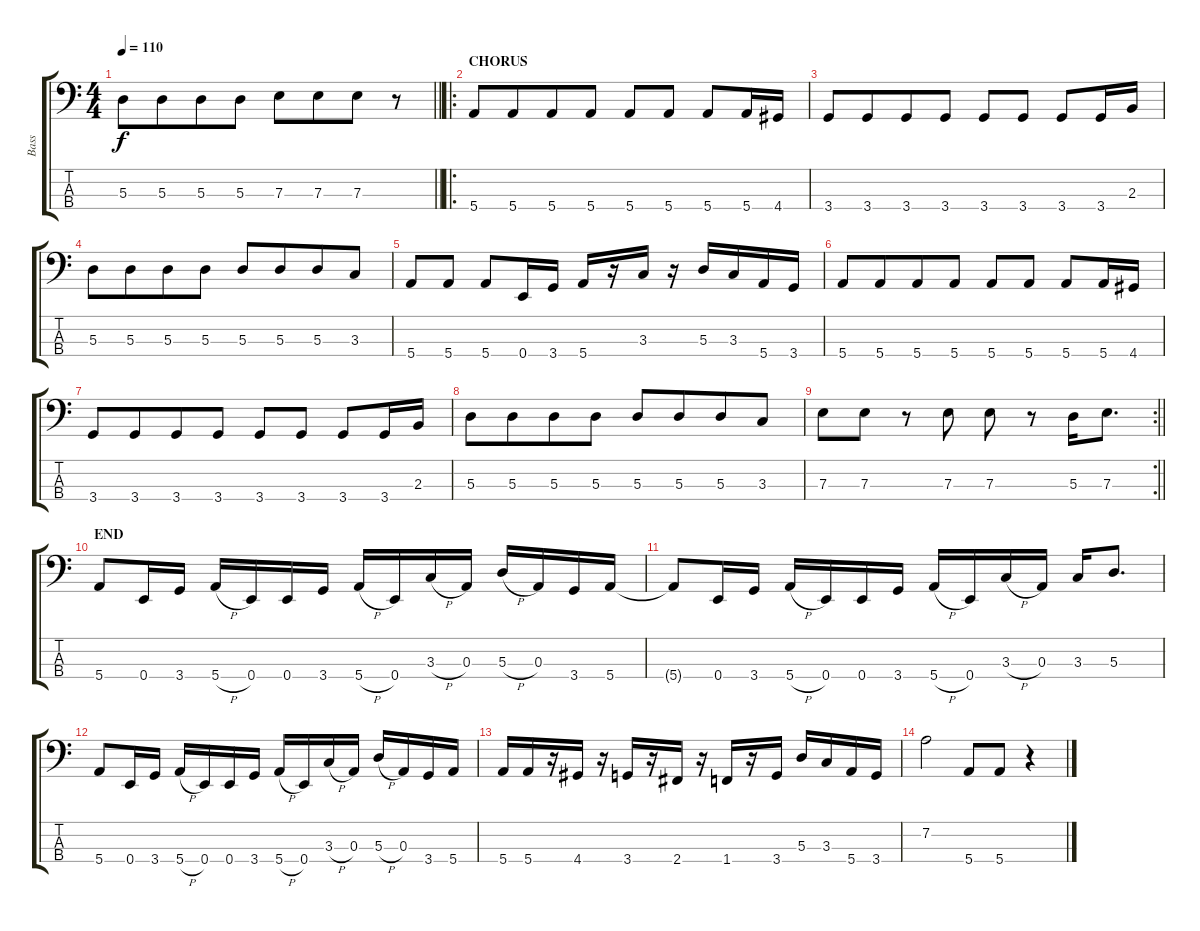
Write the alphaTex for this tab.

\track ("Bass" "Bass") {instrument electricbasspick}
\staff {score tabs}
\tuning (G2 D2 A1 E1) {hide}
\ts (4 4)
\tempo 110
\clef f4
\barLineRight lightlight
\ks aminor
5.3.8{dy f} 5.3.8{beam merge} 5.3.8 5.3.8 7.3.8 7.3.8{beam merge} 7.3.8 r.8 |
\ro
\section ("" "CHORUS")
5.4.8 5.4.8{beam merge} 5.4.8 5.4.8 5.4.8 5.4.8 5.4.8 5.4.16 4.4.16 |
3.4.8 3.4.8{beam merge} 3.4.8 3.4.8 3.4.8 3.4.8 3.4.8 3.4.16 2.3.16 |
5.3.8 5.3.8{beam merge} 5.3.8 5.3.8 5.3.8 5.3.8{beam merge} 5.3.8 3.3.8 |
5.4.8 5.4.8{beam split} 5.4.8 0.4.16 3.4.16 5.4.16 r.16 3.3.16 r.16 5.3.16 3.3.16 5.4.16 3.4.16 |
5.4.8 5.4.8{beam merge} 5.4.8 5.4.8 5.4.8 5.4.8 5.4.8 5.4.16 4.4.16 |
3.4.8 3.4.8{beam merge} 3.4.8 3.4.8 3.4.8 3.4.8 3.4.8 3.4.16 2.3.16 |
5.3.8 5.3.8{beam merge} 5.3.8 5.3.8 5.3.8 5.3.8{beam merge} 5.3.8 3.3.8 |
\rc 2
\barLineRight lightlight
7.3.8 7.3.8 r.8 7.3.8 7.3.8 r.8 5.3.16 7.3.8{d} |
\section ("" "END")
5.4.8 0.4.16 3.4.16 5.4{h}.16 0.4.16 0.4.16 3.4.16 5.4{h}.16 0.4.16 3.3{h}.16 0.3.16 5.3{h}.16 0.3.16 3.4.16 5.4.16 |
5.4{t}.8 0.4.16 3.4.16 5.4{h}.16 0.4.16 0.4.16 3.4.16 5.4{h}.16 0.4.16 3.3{h}.16 0.3.16 3.3.16 5.3.8{d} |
5.4.8 0.4.16 3.4.16 5.4{h}.16 0.4.16 0.4.16 3.4.16 5.4{h}.16 0.4.16 3.3{h}.16 0.3.16 5.3{h}.16 0.3.16 3.4.16 5.4.16 |
5.4.16 5.4.16 r.16 4.4.16 r.16 3.4.16 r.16 2.4.16 r.16 1.4.16 r.16 3.4.16 5.3.16 3.3.16 5.4.16 3.4.16 |
7.2.2 5.4.8 5.4.8 r.4
